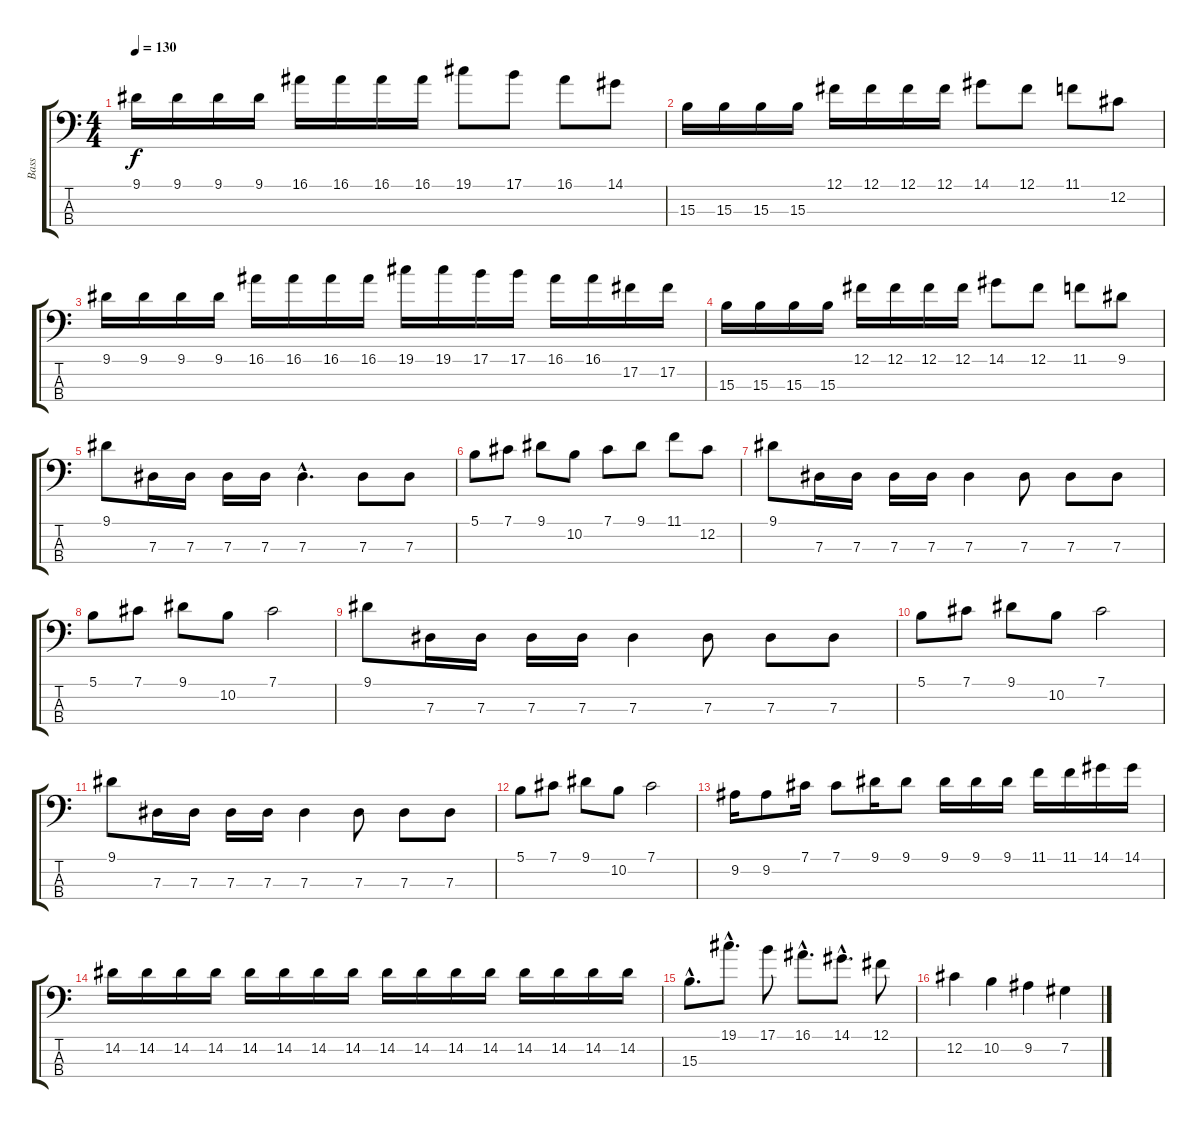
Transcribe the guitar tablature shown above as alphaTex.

\track ("Bass" "Bass") {instrument electricbasspick}
\staff {score tabs}
\tuning (Gb2 Db2 Ab1 Eb1) {hide}
\ts (4 4)
\tempo 130
\clef f4
\ks c
9.1.16{dy f} 9.1.16 9.1.16 9.1.16 16.1.16 16.1.16 16.1.16 16.1.16 19.1.8 17.1.8 16.1.8 14.1.8 |
15.3.16 15.3.16 15.3.16 15.3.16 12.1.16 12.1.16 12.1.16 12.1.16 14.1.8 12.1.8 11.1.8 12.2.8 |
9.1.16 9.1.16 9.1.16 9.1.16 16.1.16 16.1.16 16.1.16 16.1.16 19.1.16 19.1.16 17.1.16 17.1.16 16.1.16 16.1.16 17.2.16 17.2.16 |
15.3.16 15.3.16 15.3.16 15.3.16 12.1.16 12.1.16 12.1.16 12.1.16 14.1.8 12.1.8 11.1.8 9.1.8 |
9.1.8 7.3.16 7.3.16 7.3.16 7.3.16 7.3{hac}.4{d} 7.3.8 7.3.8 |
5.1.8 7.1.8 9.1.8 10.2.8 7.1.8 9.1.8 11.1.8 12.2.8 |
9.1.8 7.3.16 7.3.16 7.3.16 7.3.16 7.3.4 7.3.8 7.3.8 7.3.8 |
5.1.8 7.1.8 9.1.8 10.2.8 7.1.2 |
9.1.8 7.3.16 7.3.16 7.3.16 7.3.16 7.3.4 7.3.8 7.3.8 7.3.8 |
5.1.8 7.1.8 9.1.8 10.2.8 7.1.2 |
9.1.8 7.3.16 7.3.16 7.3.16 7.3.16 7.3.4 7.3.8 7.3.8 7.3.8 |
5.1.8 7.1.8 9.1.8 10.2.8 7.1.2 |
9.2.16 9.2.8 7.1.16 7.1.8 9.1.16 9.1.8 9.1.16 9.1.16 9.1.16 11.1.16 11.1.16 14.1.16 14.1.16 |
14.2.16 14.2.16 14.2.16 14.2.16 14.2.16 14.2.16 14.2.16 14.2.16 14.2.16 14.2.16 14.2.16 14.2.16 14.2.16 14.2.16 14.2.16 14.2.16 |
15.3{hac}.8{d} 19.1{hac}.8{d} 17.1.8 16.1{hac}.8{d} 14.1{hac}.8{d} 12.1.8 |
12.2.4 10.2.4 9.2.4 7.2.4
